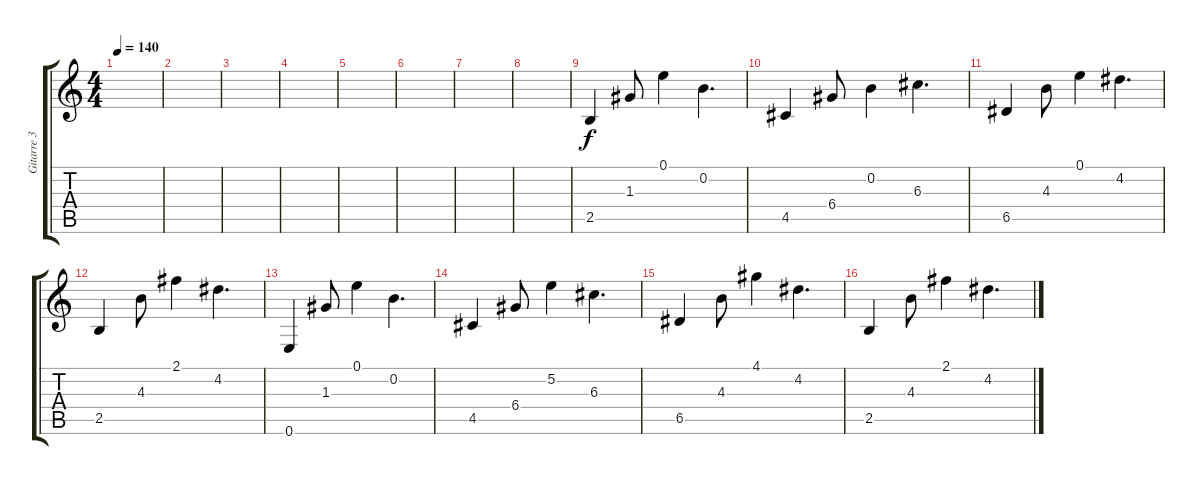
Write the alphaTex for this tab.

\track ("Gitarre 3" "Gitarre 3") {instrument electricguitarclean}
\staff {score tabs}
\tuning (E4 B3 G3 D3 A2 E2) {hide}
\ts (4 4)
\tempo 140
\clef g2
\ks c
|
|
|
|
|
|
|
|
2.5.4 1.3.8 0.1.4 0.2.4{d} |
4.5.4 6.4.8 0.2.4 6.3.4{d} |
6.5.4 4.3.8 0.1.4 4.2.4{d} |
2.5.4 4.3.8 2.1.4 4.2.4{d} |
0.6.4 1.3.8 0.1.4 0.2.4{d} |
4.5.4 6.4.8 5.2.4 6.3.4{d} |
6.5.4 4.3.8 4.1.4 4.2.4{d} |
2.5.4 4.3.8 2.1.4 4.2.4{d}
